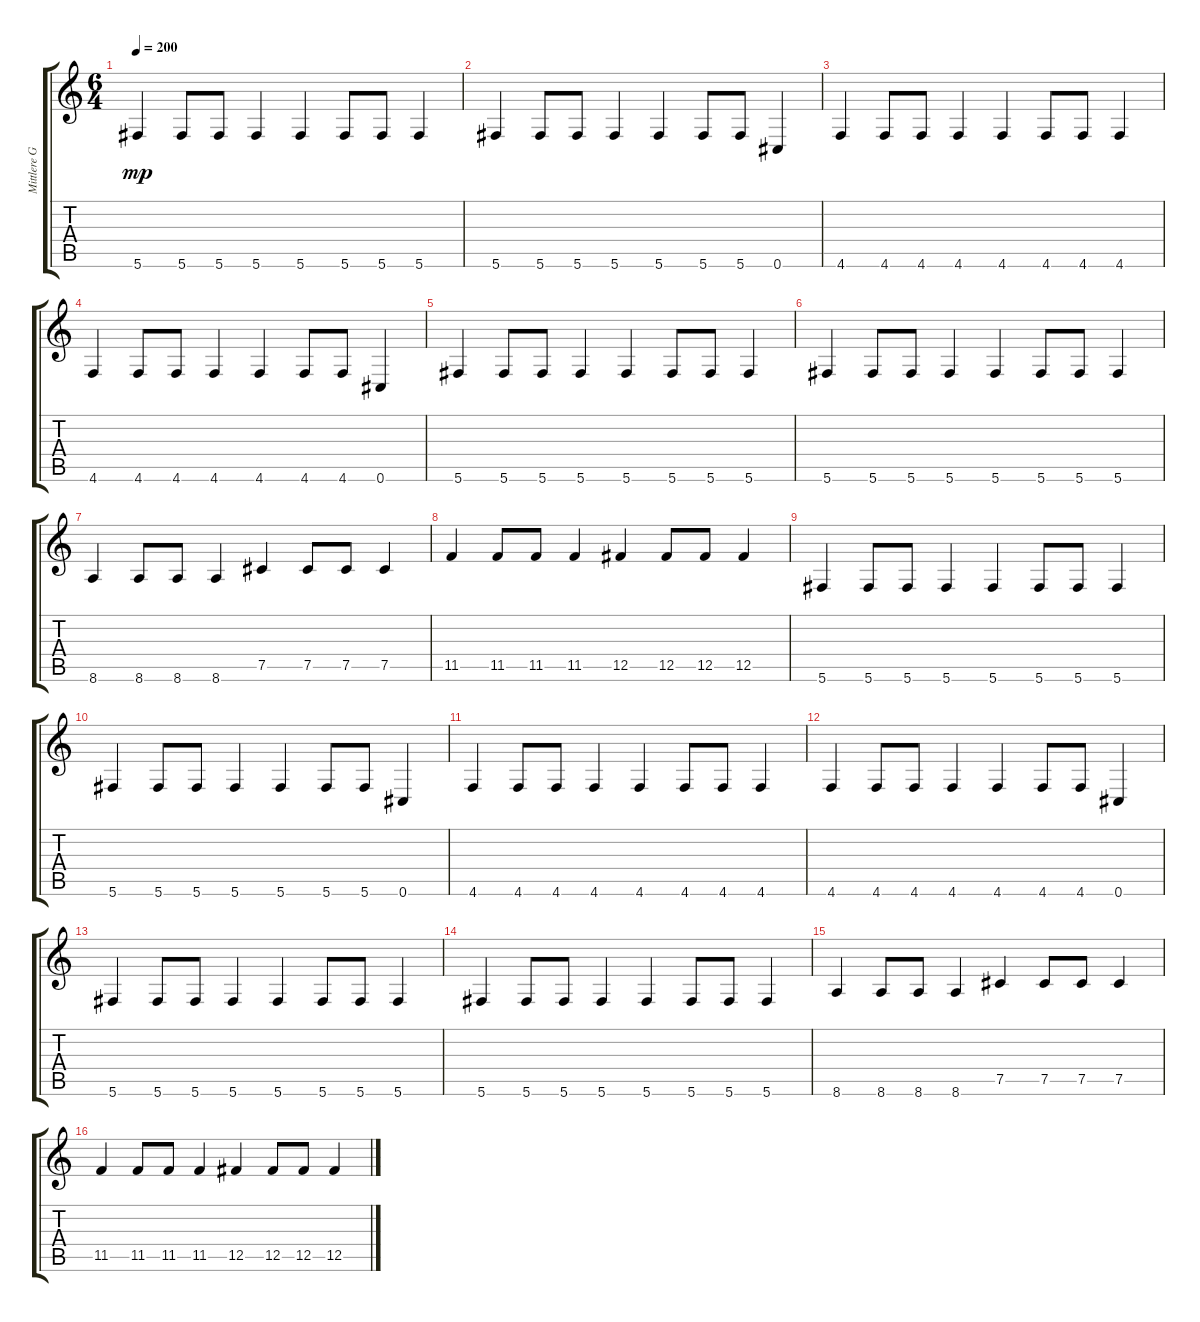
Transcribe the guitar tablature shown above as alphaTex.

\track ("Mittlere Gitarre" "Mittlere G") {instrument overdrivenguitar}
\staff {score tabs}
\tuning (Db4 Ab3 E3 B2 Gb2 Db2) {hide}
\ts (6 4)
\section ("" "")
\tempo 200
\clef g2
\ks c
5.6.4{dy mp} 5.6.8 5.6.8 5.6.4 5.6.4 5.6.8 5.6.8 5.6.4 |
5.6.4 5.6.8 5.6.8 5.6.4 5.6.4 5.6.8 5.6.8 0.6.4 |
4.6.4 4.6.8 4.6.8 4.6.4 4.6.4 4.6.8 4.6.8 4.6.4 |
4.6.4 4.6.8 4.6.8 4.6.4 4.6.4 4.6.8 4.6.8 0.6.4 |
5.6.4 5.6.8 5.6.8 5.6.4 5.6.4 5.6.8 5.6.8 5.6.4 |
5.6.4 5.6.8 5.6.8 5.6.4 5.6.4 5.6.8 5.6.8 5.6.4 |
8.6.4 8.6.8 8.6.8 8.6.4 7.5.4 7.5.8 7.5.8 7.5.4 |
11.5.4 11.5.8 11.5.8 11.5.4 12.5.4 12.5.8 12.5.8 12.5.4 |
5.6.4 5.6.8 5.6.8 5.6.4 5.6.4 5.6.8 5.6.8 5.6.4 |
5.6.4 5.6.8 5.6.8 5.6.4 5.6.4 5.6.8 5.6.8 0.6.4 |
4.6.4 4.6.8 4.6.8 4.6.4 4.6.4 4.6.8 4.6.8 4.6.4 |
4.6.4 4.6.8 4.6.8 4.6.4 4.6.4 4.6.8 4.6.8 0.6.4 |
5.6.4 5.6.8 5.6.8 5.6.4 5.6.4 5.6.8 5.6.8 5.6.4 |
5.6.4 5.6.8 5.6.8 5.6.4 5.6.4 5.6.8 5.6.8 5.6.4 |
8.6.4 8.6.8 8.6.8 8.6.4 7.5.4 7.5.8 7.5.8 7.5.4 |
11.5.4 11.5.8 11.5.8 11.5.4 12.5.4 12.5.8 12.5.8 12.5.4
